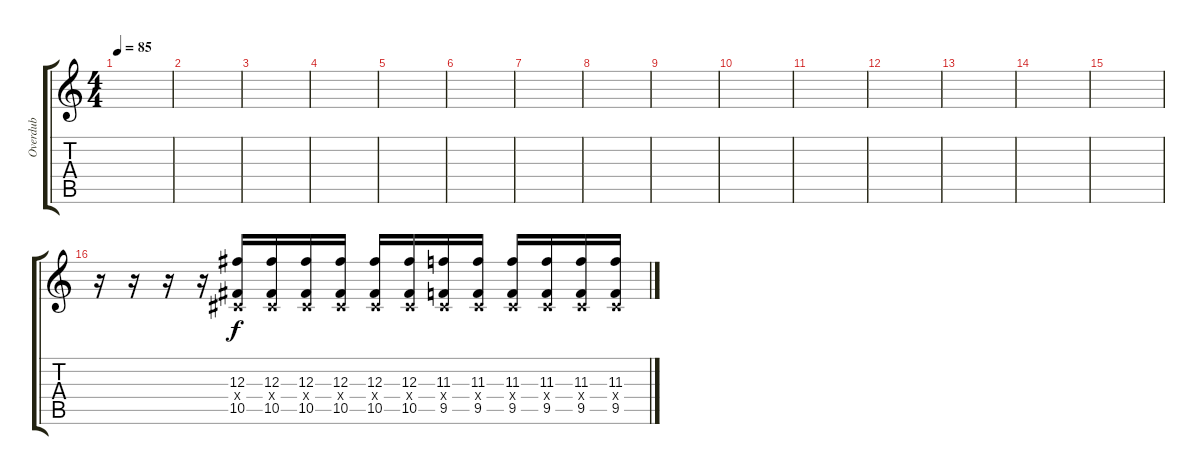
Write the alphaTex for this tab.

\track ("Overdub" "Overdub") {instrument distortionguitar}
\staff {score tabs}
\tuning (Eb4 Bb3 Gb3 Db3 Ab2 Eb2) {hide}
\ts (4 4)
\tempo 85
\clef g2
\ks c
|
|
|
|
|
|
|
|
|
|
|
|
|
|
|
r.16 r.16 r.16 r.16 (12.3 0.4{x} 10.5).16 (12.3 0.4{x} 10.5).16 (12.3 0.4{x} 10.5).16 (12.3 0.4{x} 10.5).16 (12.3 0.4{x} 10.5).16 (12.3 0.4{x} 10.5).16 (11.3 0.4{x} 9.5).16 (11.3 0.4{x} 9.5).16 (11.3 0.4{x} 9.5).16 (11.3 0.4{x} 9.5).16 (11.3 0.4{x} 9.5).16 (11.3 0.4{x} 9.5).16
